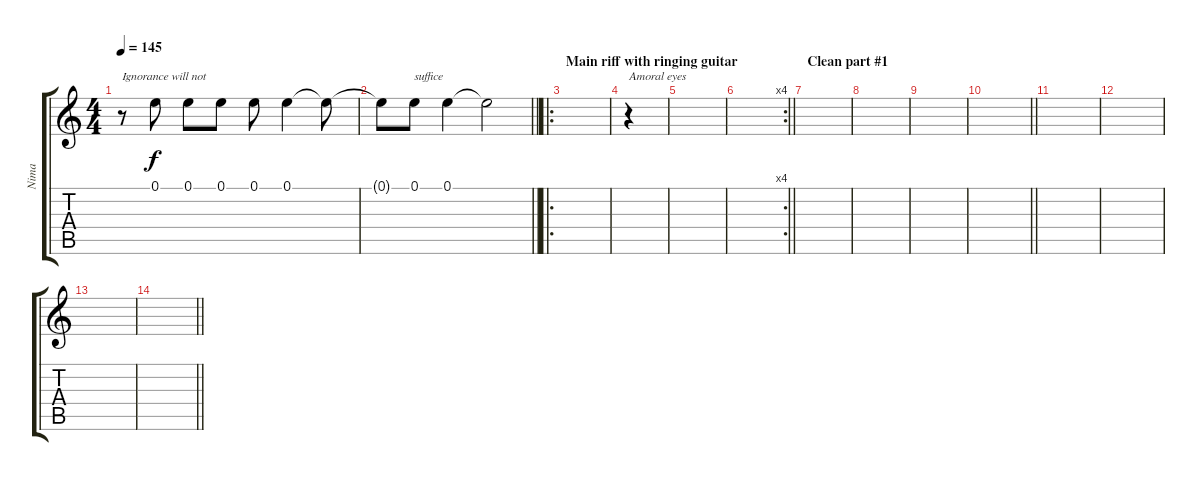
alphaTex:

\track ("Nima " "Nima ") {mute instrument acousticguitarsteel}
\staff {score tabs}
\tuning (E4 B3 G3 D3 A2 E2) {hide}
\ts (4 4)
\tempo 145
\clef g2
\ks c
r.8{txt "Ignorance will not" dy f} 0.1.8 0.1.8 0.1.8 0.1.8 0.1.4 0.1{t}.8 |
\barLineRight lightlight
0.1{t}.8 0.1.8{txt "suffice"} 0.1.4 0.1{t}.2 |
\ro
\section ("" "Main riff with ringing guitar")
|
r.4{txt "Amoral eyes"} |
|
\rc 4
\barLineRight lightlight
|
\section ("" "Clean part #1")
|
|
|
\barLineRight lightlight
|
|
|
|
\barLineRight lightlight
